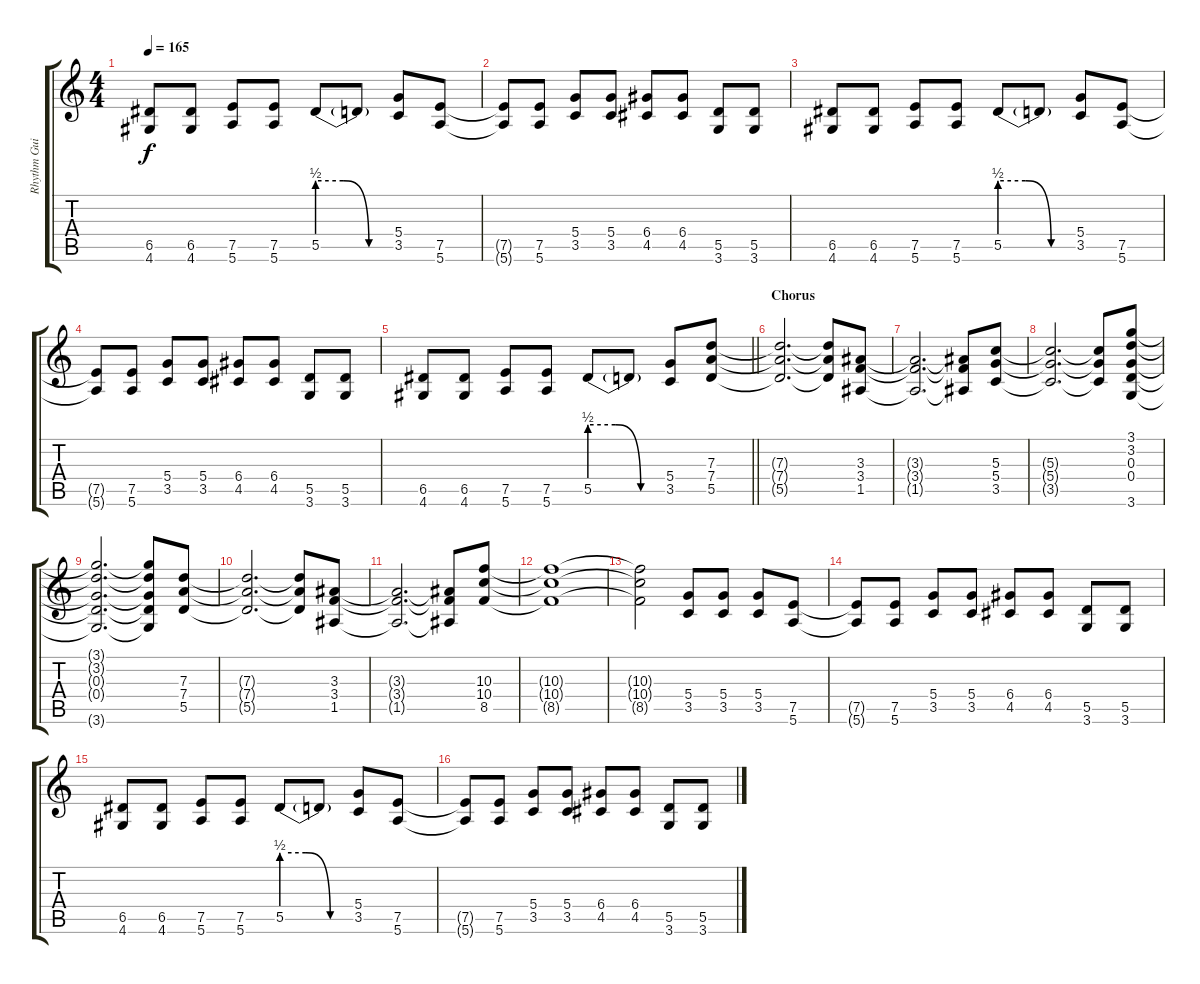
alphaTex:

\track ("Rhythm Guitar (Dave)" "Rhythm Gui") {instrument overdrivenguitar}
\staff {score tabs}
\tuning (E4 B3 G3 D3 A2 E2) {hide}
\ts (4 4)
\tempo 165
\clef g2
\ks c
(6.5 4.6).8{dy f} (6.5 4.6).8 (7.5 5.6).8 (7.5 5.6).8 5.5{be (custom 0 2 20 2 40 0 60 0)}.8 5.5{t}.8 (5.4 3.5).8 (7.5 5.6).8 |
(7.5{t} 5.6{t}).8 (7.5 5.6).8 (5.4 3.5).8 (5.4 3.5).8 (6.4 4.5).8 (6.4 4.5).8 (5.5 3.6).8 (5.5 3.6).8 |
(6.5 4.6).8 (6.5 4.6).8 (7.5 5.6).8 (7.5 5.6).8 5.5{be (custom 0 2 20 2 40 0 60 0)}.8 5.5{t}.8 (5.4 3.5).8 (7.5 5.6).8 |
(7.5{t} 5.6{t}).8 (7.5 5.6).8 (5.4 3.5).8 (5.4 3.5).8 (6.4 4.5).8 (6.4 4.5).8 (5.5 3.6).8 (5.5 3.6).8 |
\barLineRight lightlight
(6.5 4.6).8 (6.5 4.6).8 (7.5 5.6).8 (7.5 5.6).8 5.5{be (custom 0 2 20 2 40 0 60 0)}.8 5.5{t}.8 (5.4 3.5).8 (7.3 7.4 5.5).8 |
\section ("" "Chorus")
(7.3{t} 7.4{t} 5.5{t}).2{d} (7.3{t} 7.4{t} 5.5{t}).8 (3.3 3.4 1.5).8 |
(3.3{t} 3.4{t} 1.5{t}).2{d} (3.3{t} 3.4{t} 1.5{t}).8 (5.3 5.4 3.5).8 |
(5.3{t} 5.4{t} 3.5{t}).2{d} (5.3{t} 5.4{t} 3.5{t}).8 (3.1 3.2 0.3 0.4 3.6).8 |
(3.1{t} 3.2{t} 0.3{t} 0.4{t} 3.6{t}).2{d} (3.1{t} 3.2{t} 0.3{t} 0.4{t} 3.6{t}).8 (7.3 7.4 5.5).8 |
(7.3{t} 7.4{t} 5.5{t}).2{d} (7.3{t} 7.4{t} 5.5{t}).8 (3.3 3.4 1.5).8 |
(3.3{t} 3.4{t} 1.5{t}).2{d} (3.3{t} 3.4{t} 1.5{t}).8 (10.3 10.4 8.5).8 |
(10.3{t} 10.4{t} 8.5{t}).1 |
(10.3{t} 10.4{t} 8.5{t}).2 (5.4 3.5).8 (5.4 3.5).8 (5.4 3.5).8 (7.5 5.6).8 |
(7.5{t} 5.6{t}).8 (7.5 5.6).8 (5.4 3.5).8 (5.4 3.5).8 (6.4 4.5).8 (6.4 4.5).8 (5.5 3.6).8 (5.5 3.6).8 |
(6.5 4.6).8 (6.5 4.6).8 (7.5 5.6).8 (7.5 5.6).8 5.5{be (custom 0 2 20 2 40 0 60 0)}.8 5.5{t}.8 (5.4 3.5).8 (7.5 5.6).8 |
(7.5{t} 5.6{t}).8 (7.5 5.6).8 (5.4 3.5).8 (5.4 3.5).8 (6.4 4.5).8 (6.4 4.5).8 (5.5 3.6).8 (5.5 3.6).8
